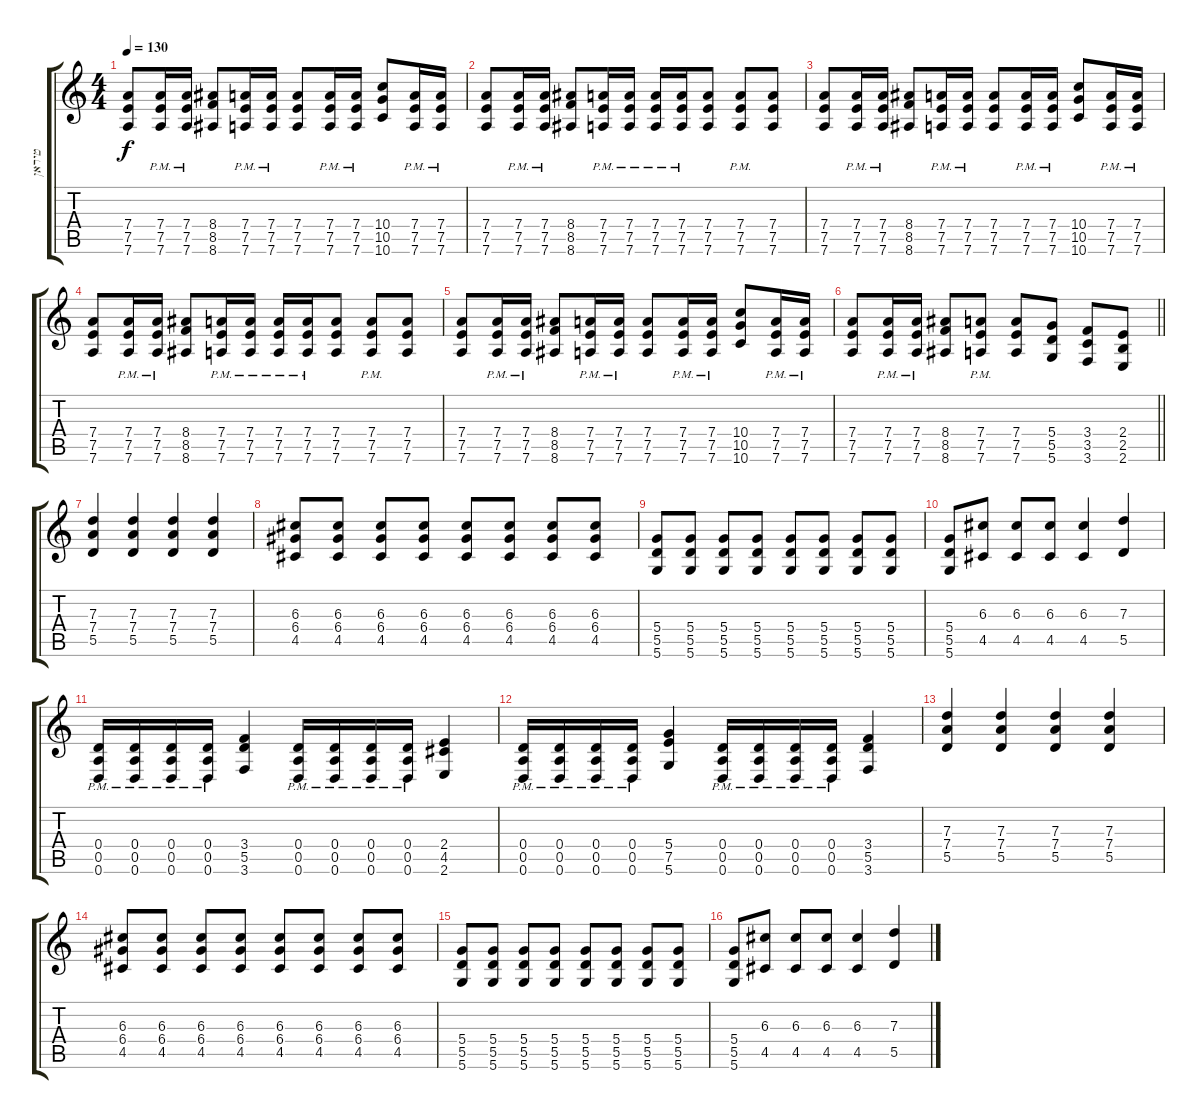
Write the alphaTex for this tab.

\track ("טיראן" "טיראן") {instrument distortionguitar}
\staff {score tabs}
\tuning (E4 B3 G3 D3 A2 D2) {hide}
\ts (4 4)
\tempo 130
\clef g2
\ks c
(7.4 7.5 7.6).8{dy f} (7.4{pm} 7.5 7.6).16 (7.4{pm} 7.5 7.6).16 (8.4 8.5 8.6).8 (7.4{pm} 7.5 7.6).16 (7.4{pm} 7.5 7.6).16 (7.4 7.5 7.6).8 (7.4{pm} 7.5 7.6).16 (7.4{pm} 7.5 7.6).16 (10.4 10.5 10.6).8 (7.4{pm} 7.5 7.6).16 (7.4{pm} 7.5 7.6).16 |
(7.4 7.5 7.6).8 (7.4{pm} 7.5 7.6).16 (7.4{pm} 7.5 7.6).16 (8.4 8.5 8.6).8 (7.4{pm} 7.5 7.6).16 (7.4{pm} 7.5 7.6).16 (7.4{pm} 7.5 7.6).16 (7.4{pm} 7.5 7.6).16 (7.4 7.5 7.6).8 (7.4{pm} 7.5 7.6).8 (7.4 7.5 7.6).8 |
(7.4 7.5 7.6).8 (7.4{pm} 7.5 7.6).16 (7.4{pm} 7.5 7.6).16 (8.4 8.5 8.6).8 (7.4{pm} 7.5 7.6).16 (7.4{pm} 7.5 7.6).16 (7.4 7.5 7.6).8 (7.4{pm} 7.5 7.6).16 (7.4{pm} 7.5 7.6).16 (10.4 10.5 10.6).8 (7.4{pm} 7.5 7.6).16 (7.4{pm} 7.5 7.6).16 |
(7.4 7.5 7.6).8 (7.4{pm} 7.5 7.6).16 (7.4{pm} 7.5 7.6).16 (8.4 8.5 8.6).8 (7.4{pm} 7.5 7.6).16 (7.4{pm} 7.5 7.6).16 (7.4{pm} 7.5 7.6).16 (7.4{pm} 7.5 7.6).16 (7.4 7.5 7.6).8 (7.4{pm} 7.5 7.6).8 (7.4 7.5 7.6).8 |
(7.4 7.5 7.6).8 (7.4{pm} 7.5 7.6).16 (7.4{pm} 7.5 7.6).16 (8.4 8.5 8.6).8 (7.4{pm} 7.5 7.6).16 (7.4{pm} 7.5 7.6).16 (7.4 7.5 7.6).8 (7.4{pm} 7.5 7.6).16 (7.4{pm} 7.5 7.6).16 (10.4 10.5 10.6).8 (7.4{pm} 7.5 7.6).16 (7.4{pm} 7.5 7.6).16 |
\barLineRight lightlight
(7.4 7.5 7.6).8 (7.4{pm} 7.5 7.6).16 (7.4{pm} 7.5 7.6).16 (8.4 8.5 8.6).8 (7.4{pm} 7.5 7.6).8 (7.4 7.5 7.6).8 (5.4 5.5 5.6).8 (3.4 3.5 3.6).8 (2.4 2.5 2.6).8 |
(7.3 7.4 5.5).4 (7.3 7.4 5.5).4 (7.3 7.4 5.5).4 (7.3 7.4 5.5).4 |
(6.3 6.4 4.5).8 (6.3 6.4 4.5).8 (6.3 6.4 4.5).8 (6.3 6.4 4.5).8 (6.3 6.4 4.5).8 (6.3 6.4 4.5).8 (6.3 6.4 4.5).8 (6.3 6.4 4.5).8 |
(5.4 5.5 5.6).8 (5.4 5.5 5.6).8 (5.4 5.5 5.6).8 (5.4 5.5 5.6).8 (5.4 5.5 5.6).8 (5.4 5.5 5.6).8 (5.4 5.5 5.6).8 (5.4 5.5 5.6).8 |
(5.4 5.5 5.6).8 (6.3 4.5).8 (6.3 4.5).8 (6.3 4.5).8 (6.3 4.5).4 (7.3 5.5).4 |
(0.4{pm} 0.5 0.6).16 (0.4{pm} 0.5 0.6).16 (0.4{pm} 0.5 0.6).16 (0.4{pm} 0.5 0.6).16 (3.4 5.5 3.6).4 (0.4{pm} 0.5 0.6).16 (0.4{pm} 0.5 0.6).16 (0.4{pm} 0.5 0.6).16 (0.4{pm} 0.5 0.6).16 (2.4 4.5 2.6).4 |
(0.4{pm} 0.5 0.6).16 (0.4{pm} 0.5 0.6).16 (0.4{pm} 0.5 0.6).16 (0.4{pm} 0.5 0.6).16 (5.4 7.5 5.6).4 (0.4{pm} 0.5 0.6).16 (0.4{pm} 0.5 0.6).16 (0.4{pm} 0.5 0.6).16 (0.4{pm} 0.5 0.6).16 (3.4 5.5 3.6).4 |
(7.3 7.4 5.5).4 (7.3 7.4 5.5).4 (7.3 7.4 5.5).4 (7.3 7.4 5.5).4 |
(6.3 6.4 4.5).8 (6.3 6.4 4.5).8 (6.3 6.4 4.5).8 (6.3 6.4 4.5).8 (6.3 6.4 4.5).8 (6.3 6.4 4.5).8 (6.3 6.4 4.5).8 (6.3 6.4 4.5).8 |
(5.4 5.5 5.6).8 (5.4 5.5 5.6).8 (5.4 5.5 5.6).8 (5.4 5.5 5.6).8 (5.4 5.5 5.6).8 (5.4 5.5 5.6).8 (5.4 5.5 5.6).8 (5.4 5.5 5.6).8 |
(5.4 5.5 5.6).8 (6.3 4.5).8 (6.3 4.5).8 (6.3 4.5).8 (6.3 4.5).4 (7.3 5.5).4
